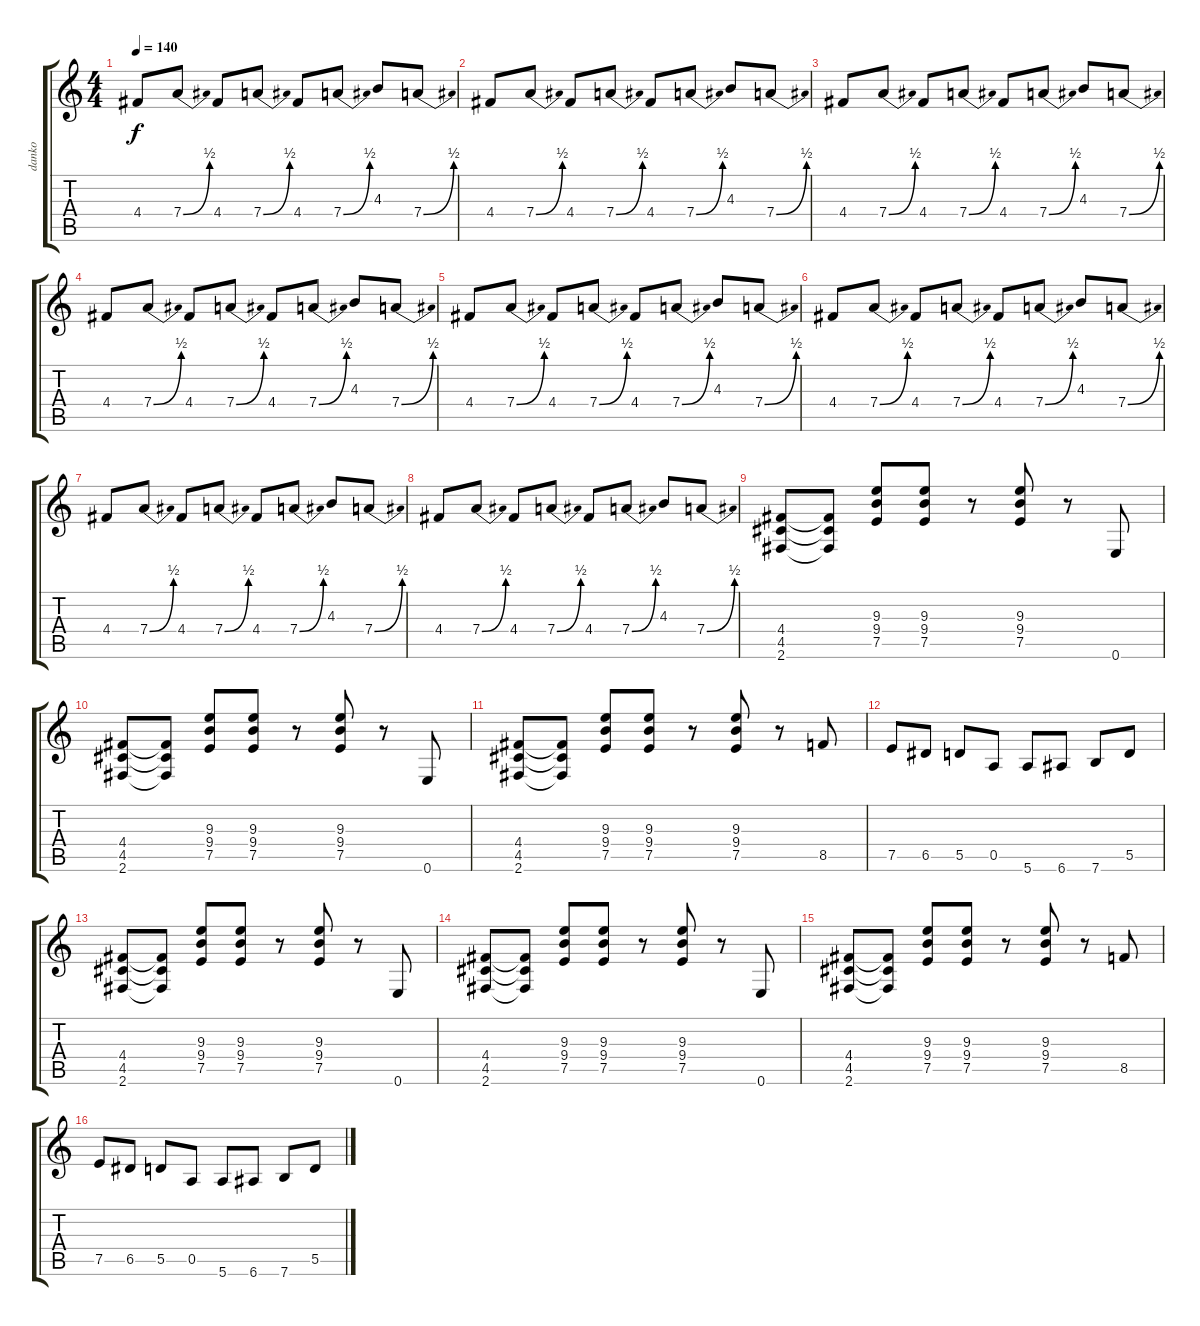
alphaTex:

\track ("danko" "danko") {instrument overdrivenguitar}
\staff {score tabs}
\tuning (E4 B3 G3 D3 A2 E2) {hide}
\ts (4 4)
\tempo 140
\clef g2
\ks c
4.4.8{dy f} 7.4{be (bend 0 0 60 2)}.8 4.4.8 7.4{be (bend 0 0 60 2)}.8 4.4.8 7.4{be (bend 0 0 60 2)}.8 4.3.8 7.4{be (bend 0 0 60 2)}.8 |
4.4.8 7.4{be (bend 0 0 60 2)}.8 4.4.8 7.4{be (bend 0 0 60 2)}.8 4.4.8 7.4{be (bend 0 0 60 2)}.8 4.3.8 7.4{be (bend 0 0 60 2)}.8 |
4.4.8 7.4{be (bend 0 0 60 2)}.8 4.4.8 7.4{be (bend 0 0 60 2)}.8 4.4.8 7.4{be (bend 0 0 60 2)}.8 4.3.8 7.4{be (bend 0 0 60 2)}.8 |
4.4.8 7.4{be (bend 0 0 60 2)}.8 4.4.8 7.4{be (bend 0 0 60 2)}.8 4.4.8 7.4{be (bend 0 0 60 2)}.8 4.3.8 7.4{be (bend 0 0 60 2)}.8 |
4.4.8 7.4{be (bend 0 0 60 2)}.8 4.4.8 7.4{be (bend 0 0 60 2)}.8 4.4.8 7.4{be (bend 0 0 60 2)}.8 4.3.8 7.4{be (bend 0 0 60 2)}.8 |
4.4.8 7.4{be (bend 0 0 60 2)}.8 4.4.8 7.4{be (bend 0 0 60 2)}.8 4.4.8 7.4{be (bend 0 0 60 2)}.8 4.3.8 7.4{be (bend 0 0 60 2)}.8 |
4.4.8 7.4{be (bend 0 0 60 2)}.8 4.4.8 7.4{be (bend 0 0 60 2)}.8 4.4.8 7.4{be (bend 0 0 60 2)}.8 4.3.8 7.4{be (bend 0 0 60 2)}.8 |
4.4.8 7.4{be (bend 0 0 60 2)}.8 4.4.8 7.4{be (bend 0 0 60 2)}.8 4.4.8 7.4{be (bend 0 0 60 2)}.8 4.3.8 7.4{be (bend 0 0 60 2)}.8 |
(4.4 4.5 2.6).8 (4.4{t} 4.5{t} 2.6{t}).8 (9.3 9.4 7.5).8 (9.3 9.4 7.5).8 r.8 (9.3 9.4 7.5).8 r.8 0.6.8 |
(4.4 4.5 2.6).8 (4.4{t} 4.5{t} 2.6{t}).8 (9.3 9.4 7.5).8 (9.3 9.4 7.5).8 r.8 (9.3 9.4 7.5).8 r.8 0.6.8 |
(4.4 4.5 2.6).8 (4.4{t} 4.5{t} 2.6{t}).8 (9.3 9.4 7.5).8 (9.3 9.4 7.5).8 r.8 (9.3 9.4 7.5).8 r.8 8.5.8 |
7.5.8 6.5.8 5.5.8 0.5.8 5.6.8 6.6.8 7.6.8 5.5.8 |
(4.4 4.5 2.6).8 (4.4{t} 4.5{t} 2.6{t}).8 (9.3 9.4 7.5).8 (9.3 9.4 7.5).8 r.8 (9.3 9.4 7.5).8 r.8 0.6.8 |
(4.4 4.5 2.6).8 (4.4{t} 4.5{t} 2.6{t}).8 (9.3 9.4 7.5).8 (9.3 9.4 7.5).8 r.8 (9.3 9.4 7.5).8 r.8 0.6.8 |
(4.4 4.5 2.6).8 (4.4{t} 4.5{t} 2.6{t}).8 (9.3 9.4 7.5).8 (9.3 9.4 7.5).8 r.8 (9.3 9.4 7.5).8 r.8 8.5.8 |
7.5.8 6.5.8 5.5.8 0.5.8 5.6.8 6.6.8 7.6.8 5.5.8
